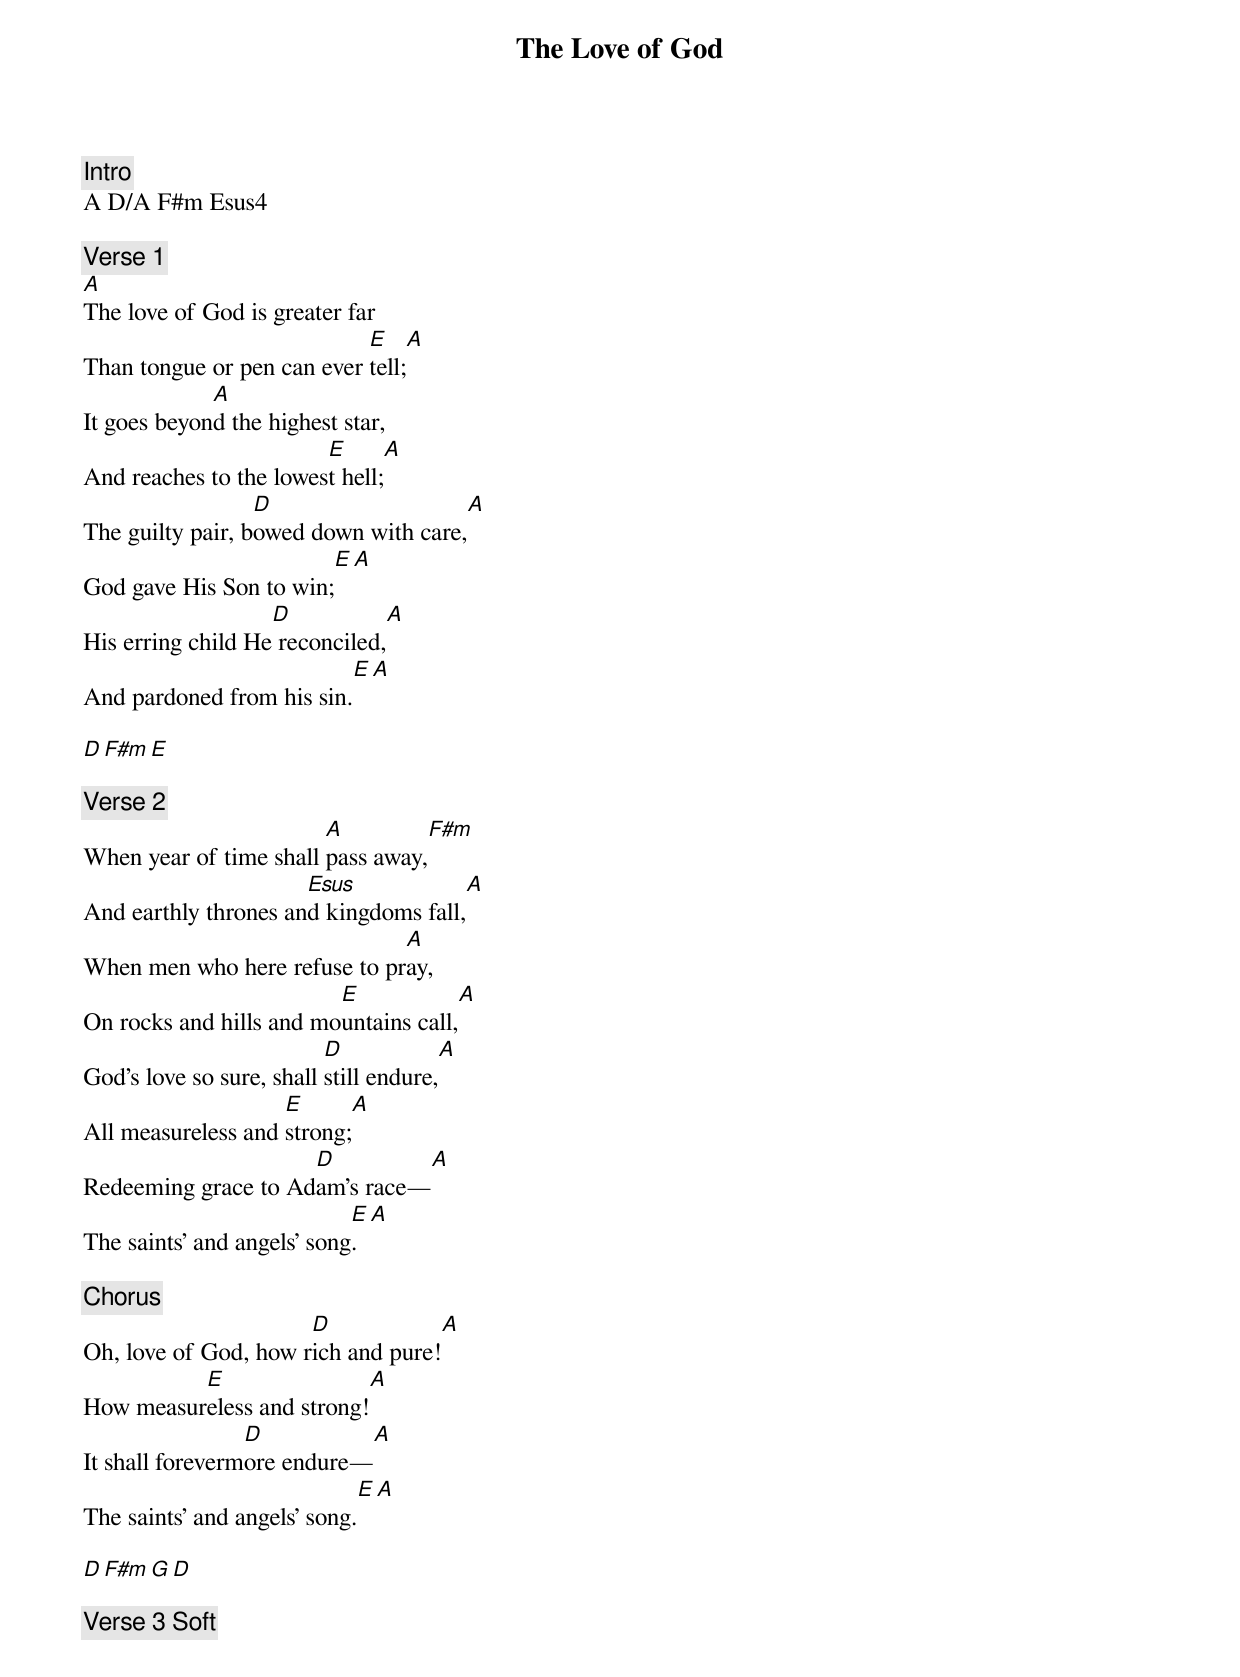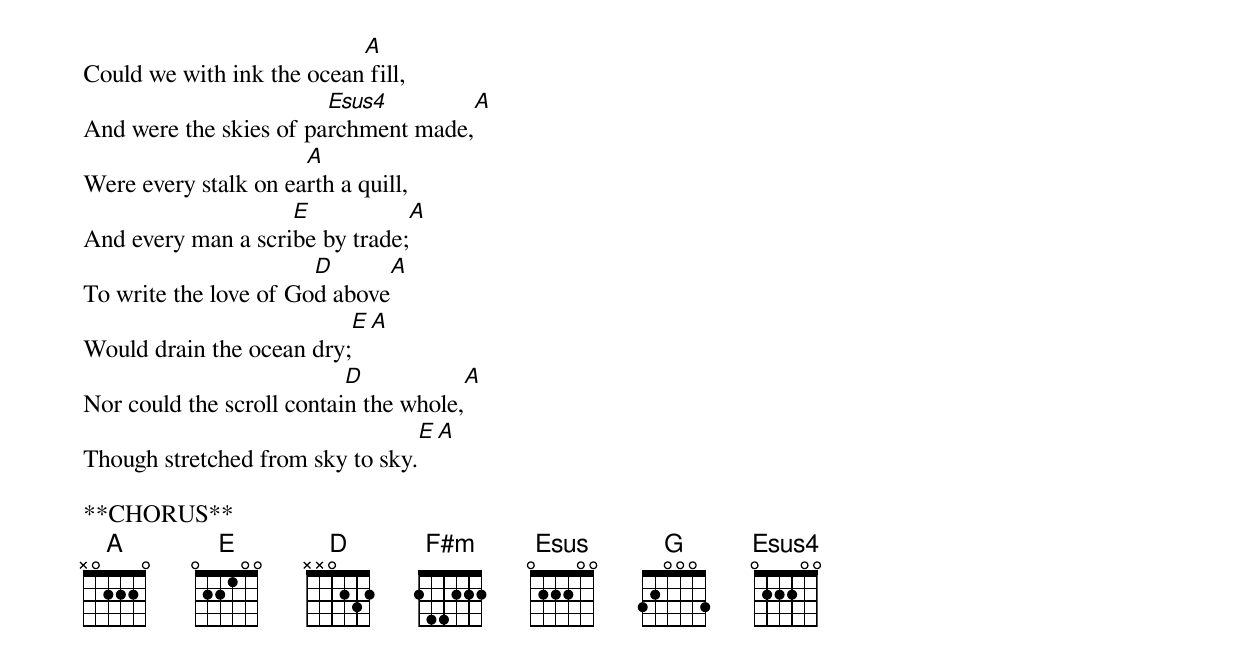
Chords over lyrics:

The Love of God

[Intro]
A D/A F#m Esus4

[Verse 1]
A
The love of God is greater far
                            E                      A
Than tongue or pen can ever tell;
             A
It goes beyond the highest star,
                        E                      A
And reaches to the lowest hell;
                  D                                        A
The guilty pair, bowed down with care,
                        E           A
God gave His Son to win;
                   D                       A
His erring child He reconciled,
                           E              A
And pardoned from his sin.

D F#m E

[Verse 2]
                        A                          F#m
When year of time shall pass away,
                      Esus                                 A
And earthly thrones and kingdoms fall,
                              A
When men who here refuse to pray,
                         E                                  A
On rocks and hills and mountains call,
                          D                            A
God's love so sure, shall still endure,
                    E              A
All measureless and strong;
                     D                            A
Redeeming grace to Adam's race—
                            E            A
The saints' and angels' song.

[Chorus]
                      D                             A
Oh, love of God, how rich and pure!
          E                            A
How measureless and strong!
                 D                     A
It shall forevermore endure—
                             E           A
The saints' and angels' song.

D F#m G D

[Verse 3 Soft]
                           A
Could we with ink the ocean fill,
                        Esus4                            A
And were the skies of parchment made,
                      A
Were every stalk on earth a quill,
                    E                            A
And every man a scribe by trade;
                       D                     A
To write the love of God above
                               E          A
Would drain the ocean dry;
                           D                             A
Nor could the scroll contain the whole,
                                           E         A
Though stretched from sky to sky.

**CHORUS**
